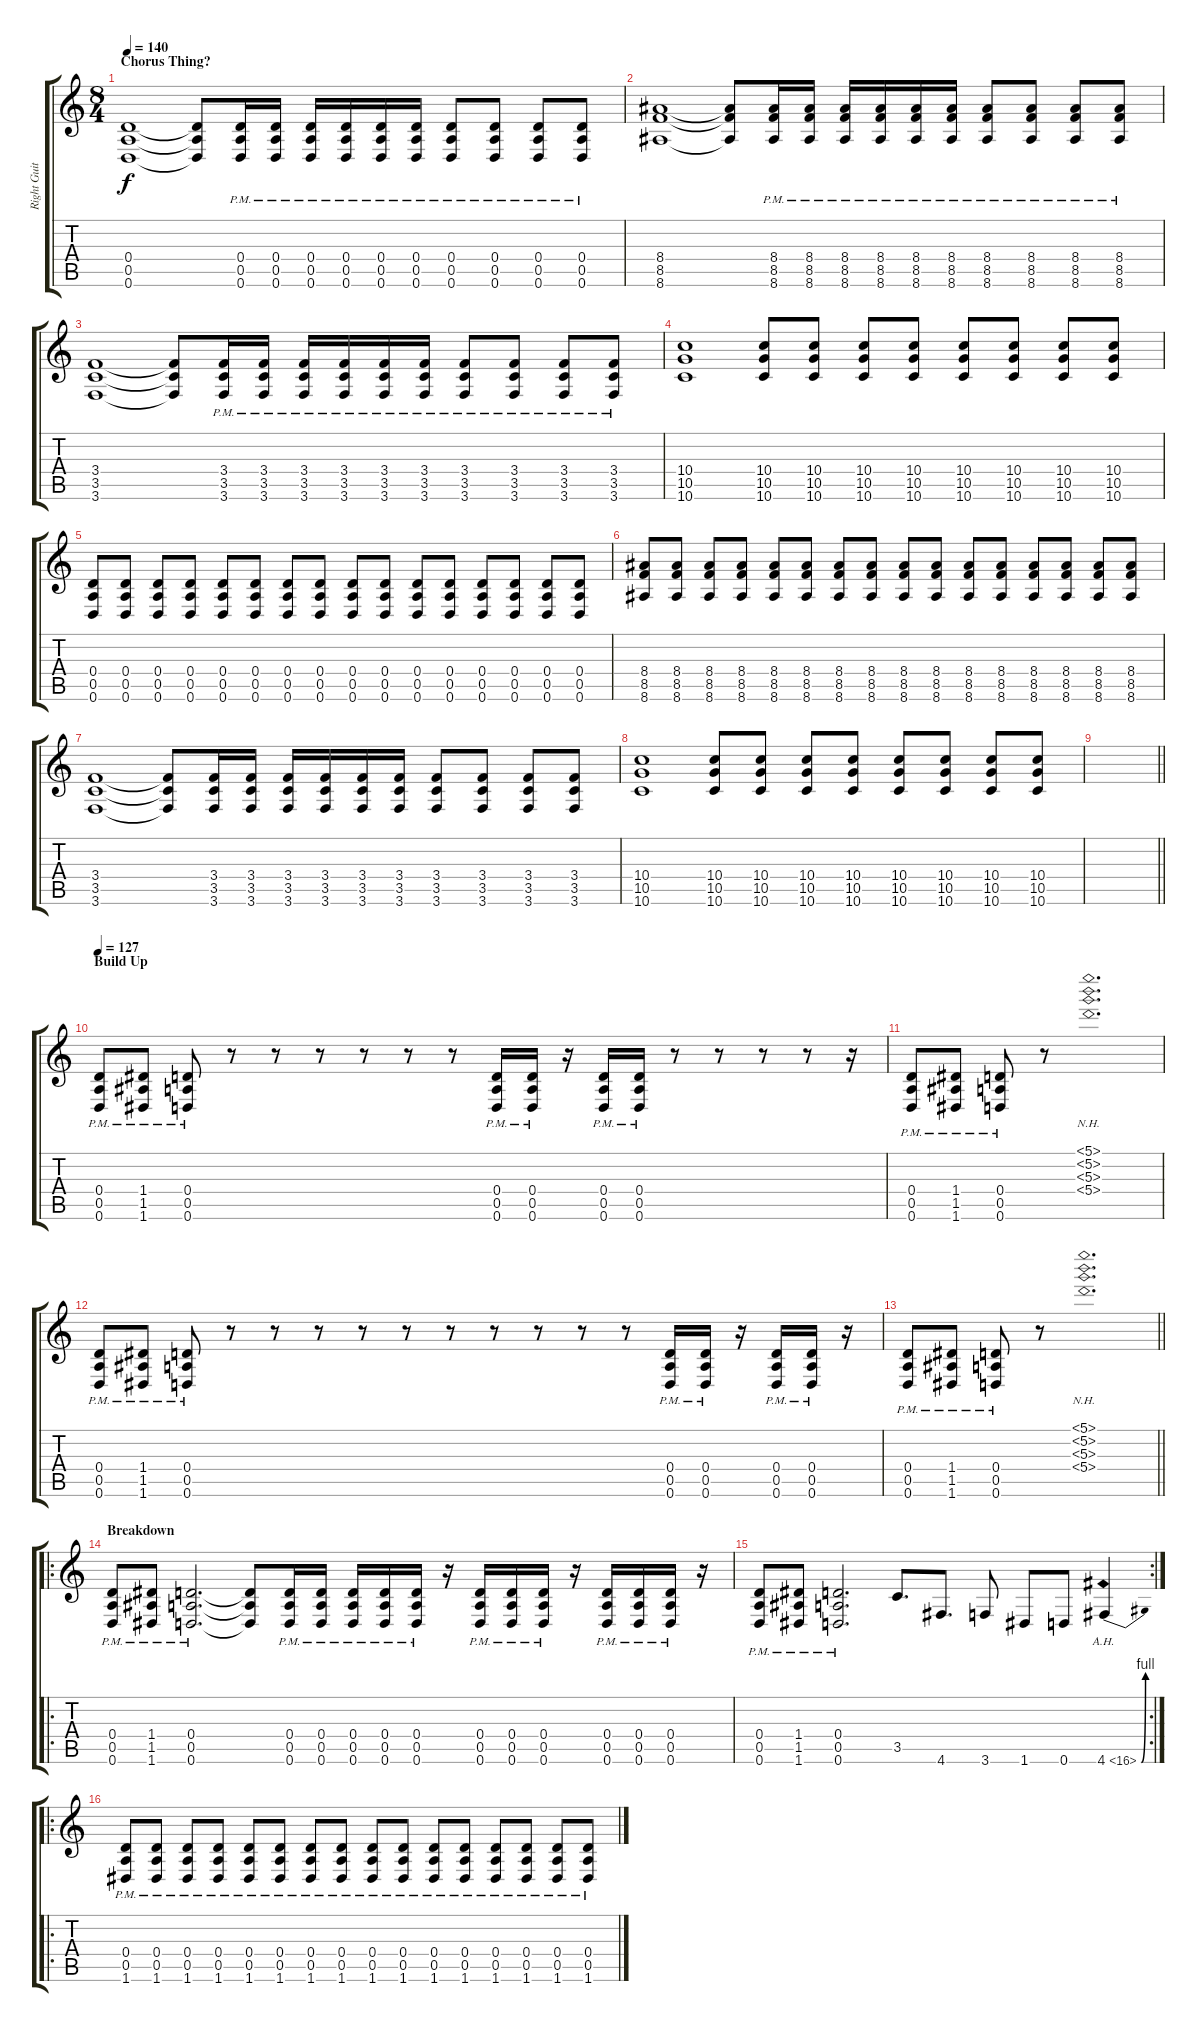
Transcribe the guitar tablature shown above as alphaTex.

\track ("Right Guitar" "Right Guit") {instrument distortionguitar}
\staff {score tabs}
\tuning (E4 B3 G3 D3 A2 D2) {hide}
\ts (8 4)
\section ("" "Chorus Thing?")
\tempo 140
\clef g2
\ks c
(0.4 0.5 0.6).1{dy f} (0.4{t} 0.5{t} 0.6{t}).8 (0.4{pm} 0.5{pm} 0.6{pm}).16 (0.4{pm} 0.5{pm} 0.6{pm}).16 (0.4{pm} 0.5{pm} 0.6{pm}).16 (0.4{pm} 0.5{pm} 0.6{pm}).16 (0.4{pm} 0.5{pm} 0.6{pm}).16 (0.4{pm} 0.5{pm} 0.6{pm}).16 (0.4{pm} 0.5{pm} 0.6{pm}).8 (0.4{pm} 0.5{pm} 0.6{pm}).8 (0.4{pm} 0.5{pm} 0.6{pm}).8 (0.4{pm} 0.5{pm} 0.6{pm}).8 |
(8.4 8.5 8.6).1 (8.4{t} 8.5{t} 8.6{t}).8 (8.4{pm} 8.5{pm} 8.6{pm}).16 (8.4{pm} 8.5{pm} 8.6{pm}).16 (8.4{pm} 8.5{pm} 8.6{pm}).16 (8.4{pm} 8.5{pm} 8.6{pm}).16 (8.4{pm} 8.5{pm} 8.6{pm}).16 (8.4{pm} 8.5{pm} 8.6{pm}).16 (8.4{pm} 8.5{pm} 8.6{pm}).8 (8.4{pm} 8.5{pm} 8.6{pm}).8 (8.4{pm} 8.5{pm} 8.6{pm}).8 (8.4{pm} 8.5{pm} 8.6{pm}).8 |
(3.4 3.5 3.6).1 (3.4{t} 3.5{t} 3.6{t}).8 (3.4{pm} 3.5{pm} 3.6{pm}).16 (3.4{pm} 3.5{pm} 3.6{pm}).16 (3.4{pm} 3.5{pm} 3.6{pm}).16 (3.4{pm} 3.5{pm} 3.6{pm}).16 (3.4{pm} 3.5{pm} 3.6{pm}).16 (3.4{pm} 3.5{pm} 3.6{pm}).16 (3.4{pm} 3.5{pm} 3.6{pm}).8 (3.4{pm} 3.5{pm} 3.6{pm}).8 (3.4{pm} 3.5{pm} 3.6{pm}).8 (3.4{pm} 3.5{pm} 3.6{pm}).8 |
(10.4 10.5 10.6).1 (10.4 10.5 10.6).8 (10.4 10.5 10.6).8 (10.4 10.5 10.6).8 (10.4 10.5 10.6).8 (10.4 10.5 10.6).8 (10.4 10.5 10.6).8 (10.4 10.5 10.6).8 (10.4 10.5 10.6).8 |
(0.4 0.5 0.6).8 (0.4 0.5 0.6).8 (0.4 0.5 0.6).8 (0.4 0.5 0.6).8 (0.4 0.5 0.6).8 (0.4 0.5 0.6).8 (0.4 0.5 0.6).8 (0.4 0.5 0.6).8 (0.4 0.5 0.6).8 (0.4 0.5 0.6).8 (0.4 0.5 0.6).8 (0.4 0.5 0.6).8 (0.4 0.5 0.6).8 (0.4 0.5 0.6).8 (0.4 0.5 0.6).8 (0.4 0.5 0.6).8 |
(8.4 8.5 8.6).8 (8.4 8.5 8.6).8 (8.4 8.5 8.6).8 (8.4 8.5 8.6).8 (8.4 8.5 8.6).8 (8.4 8.5 8.6).8 (8.4 8.5 8.6).8 (8.4 8.5 8.6).8 (8.4 8.5 8.6).8 (8.4 8.5 8.6).8 (8.4 8.5 8.6).8 (8.4 8.5 8.6).8 (8.4 8.5 8.6).8 (8.4 8.5 8.6).8 (8.4 8.5 8.6).8 (8.4 8.5 8.6).8 |
(3.4 3.5 3.6).1 (3.4{t} 3.5{t} 3.6{t}).8 (3.4 3.5 3.6).16 (3.4 3.5 3.6).16 (3.4 3.5 3.6).16 (3.4 3.5 3.6).16 (3.4 3.5 3.6).16 (3.4 3.5 3.6).16 (3.4 3.5 3.6).8 (3.4 3.5 3.6).8 (3.4 3.5 3.6).8 (3.4 3.5 3.6).8 |
(10.4 10.5 10.6).1 (10.4 10.5 10.6).8 (10.4 10.5 10.6).8 (10.4 10.5 10.6).8 (10.4 10.5 10.6).8 (10.4 10.5 10.6).8 (10.4 10.5 10.6).8 (10.4 10.5 10.6).8 (10.4 10.5 10.6).8 |
\barLineRight lightlight
|
\section ("" "Build Up")
\tempo 127
(0.4{pm} 0.5{pm} 0.6{pm}).8 (1.4{pm} 1.5{pm} 1.6{pm}).8 (0.4{pm} 0.5{pm} 0.6{pm}).8 r.8 r.8 r.8 r.8 r.8 r.8 (0.4{pm} 0.5{pm} 0.6{pm}).16 (0.4{pm} 0.5{pm} 0.6{pm}).16 r.16 (0.4{pm} 0.5{pm} 0.6{pm}).16 (0.4{pm} 0.5{pm} 0.6{pm}).16 r.8 r.8 r.8 r.8 r.16 |
(0.4{pm} 0.5{pm} 0.6{pm}).8 (1.4{pm} 1.5{pm} 1.6{pm}).8 (0.4{pm} 0.5{pm} 0.6{pm}).8 r.8 (5.1{nh} 5.2{nh} 5.3{nh} 5.4{nh}).1{d} |
(0.4{pm} 0.5{pm} 0.6{pm}).8 (1.4{pm} 1.5{pm} 1.6{pm}).8 (0.4{pm} 0.5{pm} 0.6{pm}).8 r.8 r.8 r.8 r.8 r.8 r.8 r.8 r.8 r.8 r.8 (0.4{pm} 0.5{pm} 0.6{pm}).16 (0.4{pm} 0.5{pm} 0.6{pm}).16 r.16 (0.4{pm} 0.5{pm} 0.6{pm}).16 (0.4{pm} 0.5{pm} 0.6{pm}).16 r.16 |
\barLineRight lightlight
(0.4{pm} 0.5{pm} 0.6{pm}).8 (1.4{pm} 1.5{pm} 1.6{pm}).8 (0.4{pm} 0.5{pm} 0.6{pm}).8 r.8 (5.1{nh} 5.2{nh} 5.3{nh} 5.4{nh}).1{d} |
\ro
\section ("" "Breakdown")
(0.4{pm} 0.5{pm} 0.6{pm}).8 (1.4{pm} 1.5{pm} 1.6{pm}).8 (0.4{pm} 0.5{pm} 0.6{pm}).2{d} (0.4{t} 0.5{t} 0.6{t}).8 (0.4{pm} 0.5{pm} 0.6{pm}).16 (0.4{pm} 0.5{pm} 0.6{pm}).16 (0.4{pm} 0.5{pm} 0.6{pm}).16 (0.4{pm} 0.5{pm} 0.6{pm}).16 (0.4{pm} 0.5{pm} 0.6{pm}).16 r.16 (0.4{pm} 0.5{pm} 0.6{pm}).16 (0.4{pm} 0.5{pm} 0.6{pm}).16 (0.4{pm} 0.5{pm} 0.6{pm}).16 r.16 (0.4{pm} 0.5{pm} 0.6{pm}).16 (0.4{pm} 0.5{pm} 0.6{pm}).16 (0.4{pm} 0.5{pm} 0.6{pm}).16 r.16 |
\rc 2
(0.4{pm} 0.5{pm} 0.6{pm}).8 (1.4{pm} 1.5{pm} 1.6{pm}).8 (0.4{pm} 0.5{pm} 0.6{pm}).2{d} 3.5.8{d} 4.6.8{d} 3.6.8 1.6.8 0.6.8 4.6{be (bend 0 0 60 4) ah 12}.4 |
\ro
(0.4{pm} 0.5{pm} 1.6{pm}).8 (0.4{pm} 0.5{pm} 1.6{pm}).8 (0.4{pm} 0.5{pm} 1.6{pm}).8 (0.4{pm} 0.5{pm} 1.6{pm}).8 (0.4{pm} 0.5{pm} 1.6{pm}).8 (0.4{pm} 0.5{pm} 1.6{pm}).8 (0.4{pm} 0.5{pm} 1.6{pm}).8 (0.4{pm} 0.5{pm} 1.6{pm}).8 (0.4{pm} 0.5{pm} 1.6{pm}).8 (0.4{pm} 0.5{pm} 1.6{pm}).8 (0.4{pm} 0.5{pm} 1.6{pm}).8 (0.4{pm} 0.5{pm} 1.6{pm}).8 (0.4{pm} 0.5{pm} 1.6{pm}).8 (0.4{pm} 0.5{pm} 1.6{pm}).8 (0.4{pm} 0.5{pm} 1.6{pm}).8 (0.4{pm} 0.5{pm} 1.6{pm}).8
